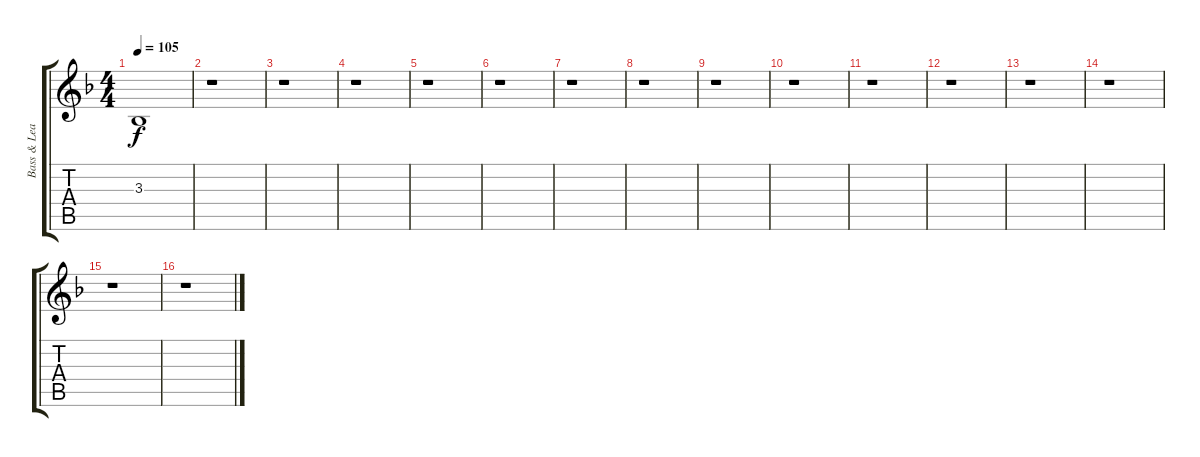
\track ("Bass & Lead" "Bass & Lea") {instrument lead8bassandlead}
\staff {score tabs}
\tuning (E4 B3 G3 D3 A2 E2) {hide}
\ts (4 4)
\tempo 105
\clef g2
\ks f
3.3.1{dy f} |
r.1 |
r.1 |
r.1 |
r.1 |
r.1 |
r.1 |
r.1 |
r.1 |
r.1 |
r.1 |
r.1 |
r.1 |
r.1 |
r.1 |
r.1
